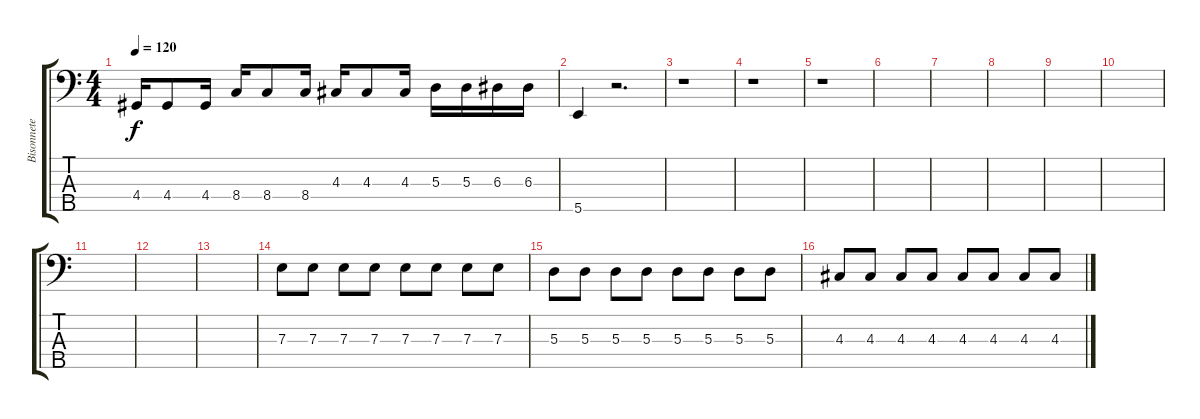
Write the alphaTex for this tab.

\track ("Bisonnete" "Bisonnete") {instrument electricbassfinger}
\staff {score tabs}
\tuning (G2 D2 A1 E1 B0) {hide}
\ts (4 4)
\tempo 120
\clef f4
\ks c
4.4.16{dy f} 4.4.8 4.4.16 8.4.16 8.4.8 8.4.16 4.3.16 4.3.8 4.3.16 5.3.16 5.3.16 6.3.16 6.3.16 |
5.5.4 r.2{d} |
r.1 |
r.1 |
r.1 |
|
|
|
|
|
|
|
|
7.3.8 7.3.8 7.3.8 7.3.8 7.3.8 7.3.8 7.3.8 7.3.8 |
5.3.8 5.3.8 5.3.8 5.3.8 5.3.8 5.3.8 5.3.8 5.3.8 |
4.3.8 4.3.8 4.3.8 4.3.8 4.3.8 4.3.8 4.3.8 4.3.8
